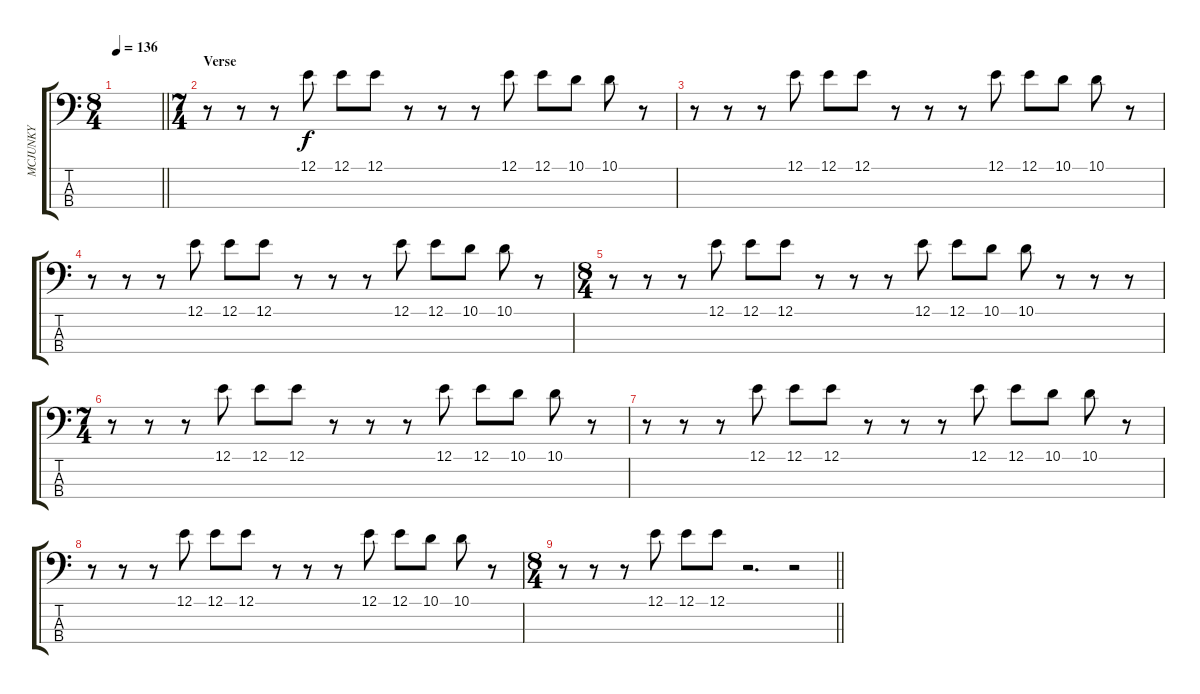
\track ("MCJUNKY" "MCJUNKY") {instrument electricbasspick}
\staff {score tabs}
\tuning (E2 B1 Gb1 Db1) {hide}
\ts (8 4)
\tempo 136
\clef f4
\barLineRight lightlight
\ks c
|
\ts (7 4)
\section ("" "Verse")
r.8 r.8 r.8 12.1.8 12.1.8 12.1.8 r.8 r.8 r.8 12.1.8 12.1.8 10.1.8 10.1.8 r.8 |
r.8 r.8 r.8 12.1.8 12.1.8 12.1.8 r.8 r.8 r.8 12.1.8 12.1.8 10.1.8 10.1.8 r.8 |
r.8 r.8 r.8 12.1.8 12.1.8 12.1.8 r.8 r.8 r.8 12.1.8 12.1.8 10.1.8 10.1.8 r.8 |
\ts (8 4)
r.8 r.8 r.8 12.1.8 12.1.8 12.1.8 r.8 r.8 r.8 12.1.8 12.1.8 10.1.8 10.1.8 r.8 r.8 r.8 |
\ts (7 4)
r.8 r.8 r.8 12.1.8 12.1.8 12.1.8 r.8 r.8 r.8 12.1.8 12.1.8 10.1.8 10.1.8 r.8 |
r.8 r.8 r.8 12.1.8 12.1.8 12.1.8 r.8 r.8 r.8 12.1.8 12.1.8 10.1.8 10.1.8 r.8 |
r.8 r.8 r.8 12.1.8 12.1.8 12.1.8 r.8 r.8 r.8 12.1.8 12.1.8 10.1.8 10.1.8 r.8 |
\ts (8 4)
\barLineRight lightlight
r.8 r.8 r.8 12.1.8 12.1.8 12.1.8 r.2{d} r.2
